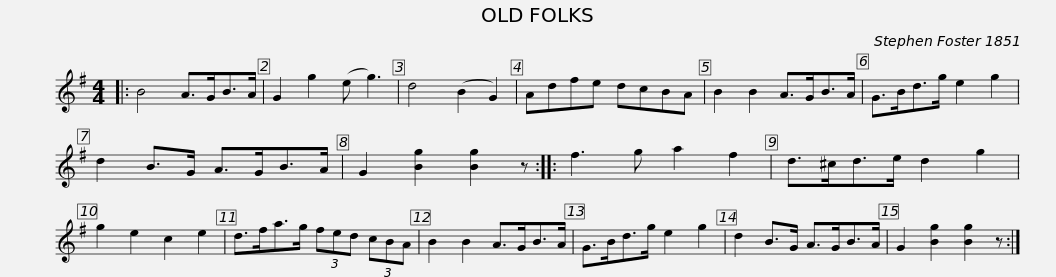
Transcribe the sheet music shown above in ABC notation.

X:1
L:1/8
M:4/4
I:linebreak $
K:G
V:1 treble
V:1
|: B4 A>GB>A | G2 g2 (e g3) | d4 (B2 G2) | Adfe dcBA | B2 B2 A>GB>A | %5
 G>Bd>g e2 g2 |$ d2 B>G A>GB>A | G2 [Bg]2 [Bg]2 z :: f3 g a2 f2 | d>^cd>e d2 g2 | %10
 g2 e2 c2 e2 | d>fa>g (3fed (3cBA |$ B2 B2 A>GB>A | G>Bd>g e2 g2 | d2 B>G A>GB>A | %15
 G2 [Bg]2 [Bg]2 z :| %16
